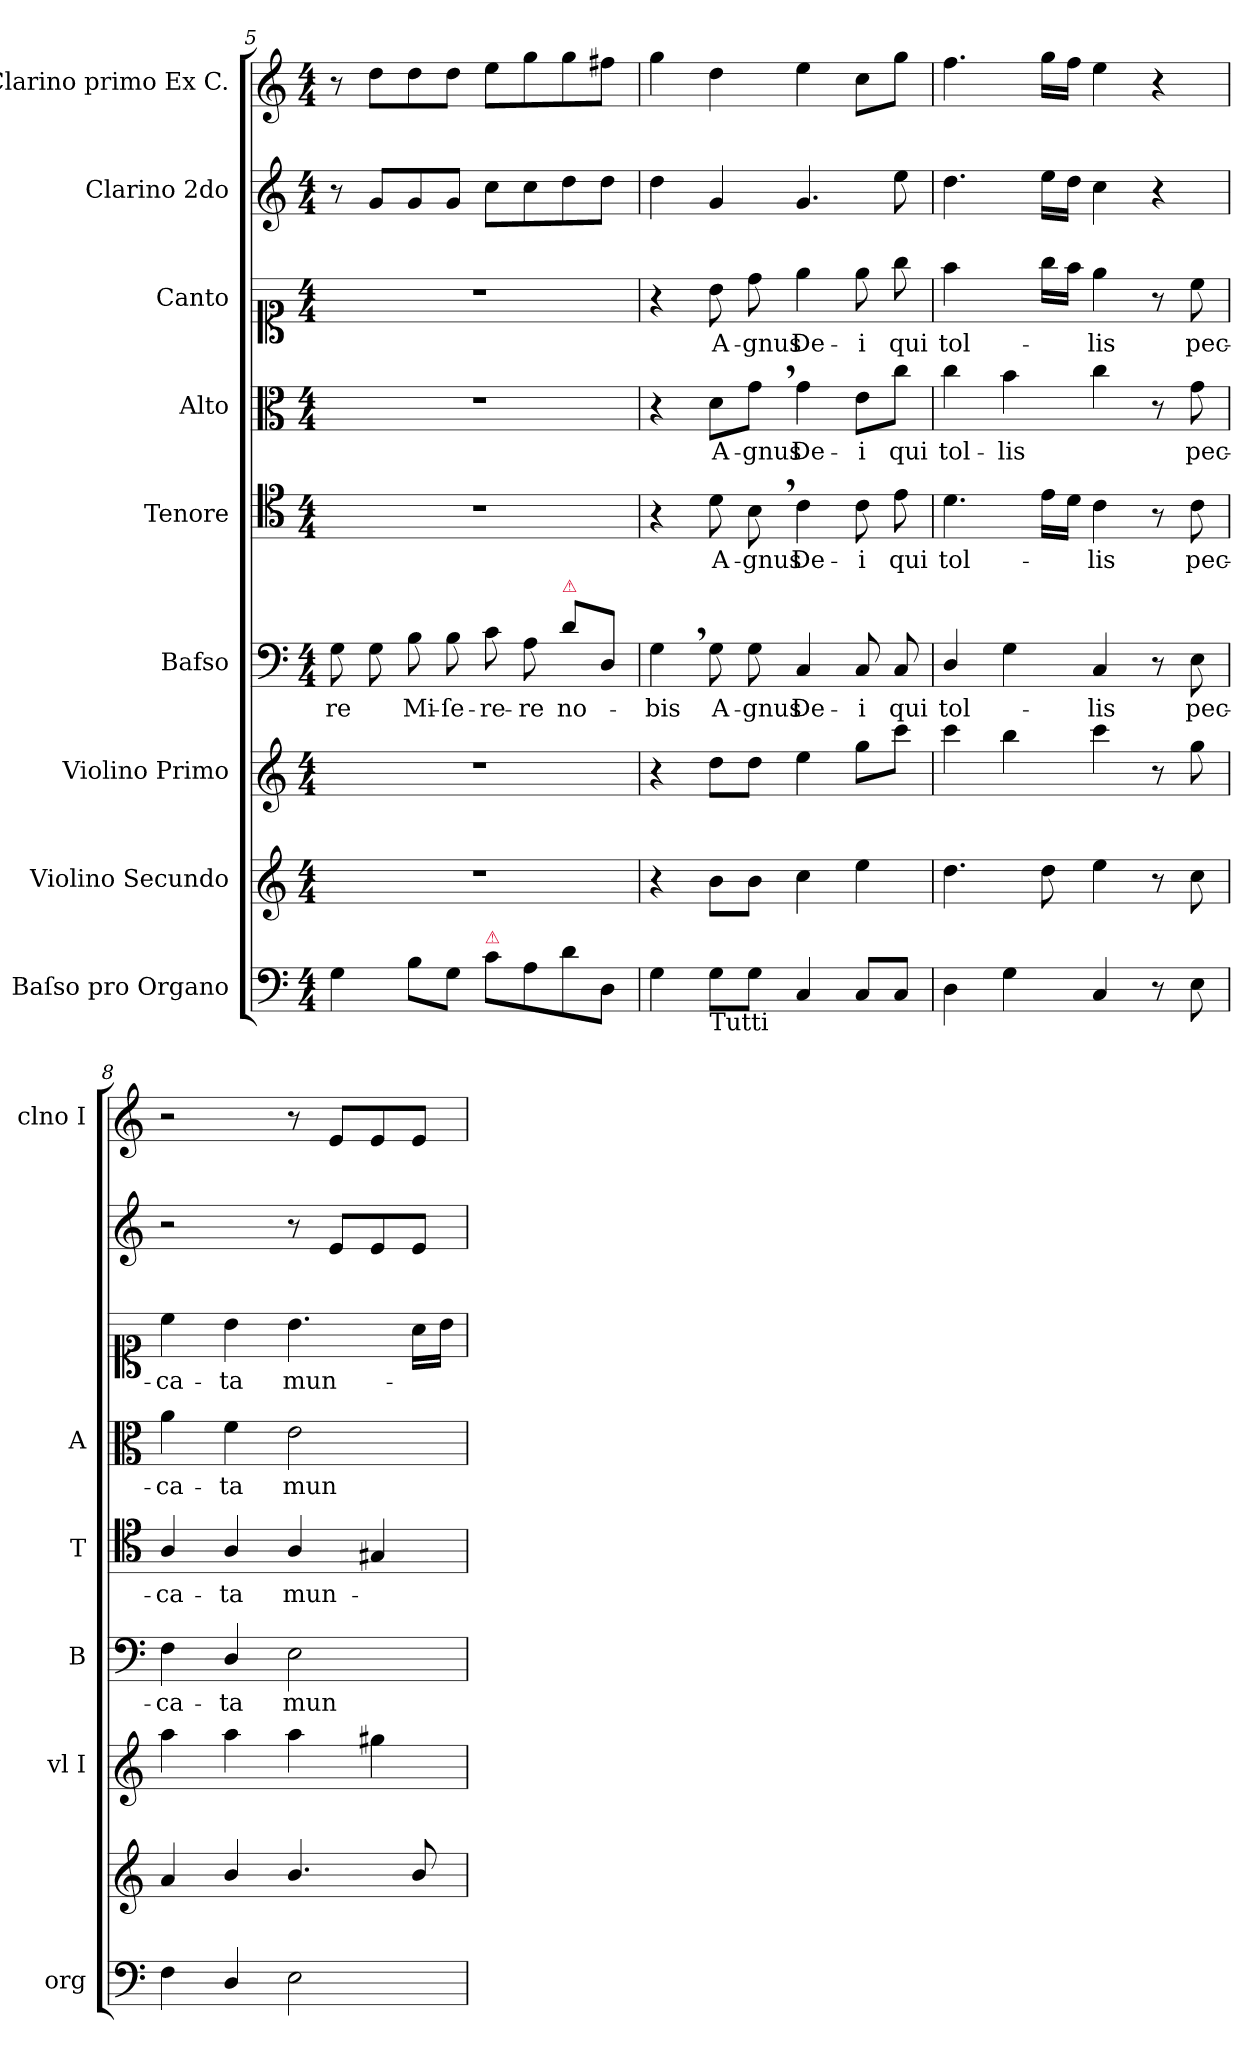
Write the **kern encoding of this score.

**kern	**kern	**kern	**kern	**text	**kern	**text	**kern	**text	**kern	**text	**kern	**kern
*part9	*part8	*part7	*part6	*part6	*part5	*part5	*part4	*part4	*part3	*part3	*part2	*part1
*staff9	*staff8	*staff7	*staff6	*staff6	*staff5	*staff5	*staff4	*staff4	*staff3	*staff3	*staff2	*staff1
*I"Baſso pro Organo	*I"Violino Secundo	*I"Violino Primo	*I"Bafso	*	*I"Tenore	*	*I"Alto	*	*I"Canto	*	*I"Clarino 2do	*I"Clarino primo Ex C.
*I'org	*	*I'vl I	*I'B	*	*I'T	*	*I'A	*	*	*	*	*I'clno I
*clefF4	*clefG2	*clefG2	*clefF4	*	*clefC4	*	*clefC3	*	*clefC1	*	*clefG2	*clefG2
*k[]	*k[]	*k[]	*k[]	*	*k[]	*	*k[]	*	*k[]	*	*k[]	*k[]
*M4/4	*M4/4	*M4/4	*M4/4	*	*M4/4	*	*M4/4	*	*M4/4	*	*M4/4	*M4/4
=5	=5	=5	=5	=5	=5	=5	=5	=5	=5	=5	=5	=5
4G\	1r	1r	8G\	-re	1r	.	1r	.	1r	.	8r	8r
.	.	.	8G\	.	.	.	.	.	.	.	8g/L	8dd\L
8B\L	.	.	8B\	Mi-	.	.	.	.	.	.	8g/	8dd\
8G\J	.	.	8B\	-ſe-	.	.	.	.	.	.	8g/J	8dd\J
!LO:TX:a:color=crimson:t=⚠	!	!	!	!	!	!	!	!	!	!	!	!
8c\L	.	.	8c\	-re-	.	.	.	.	.	.	8cc\L	8ee\L
8A\	.	.	8A\	-re	.	.	.	.	.	.	8cc\	8gg\
!	!	!	!LO:TX:a:color=crimson:t=⚠	!	!	!	!	!	!	!	!	!
8d\	.	.	8d\L	no-	.	.	.	.	.	.	8dd\	8gg\
8D/J	.	.	8D/J	.	.	.	.	.	.	.	8dd\J	8ff#X\J
=6	=6	=6	=6	=6	=6	=6	=6	=6	=6	=6	=6	=6
4G\	4r	4r	4G,<\	-bis	4r	.	4r	.	4r	.	4dd\	4gg\
!LO:TX:b:t=Tutti	!	!	!	!	!	!	!	!	!	!	!	!
8G\L	8b\L	8dd\L	8G\	A-	8d\	A-	8d\L	A-	8b\	A-	4g/	4dd\
8G\J	8b\J	8dd\J	8G\	-gnus	8B,<\	-gnus	8g,<\J	-gnus	8dd\	-gnus	.	.
4C/	4cc\	4ee\	4C/	De-	4c\	De-	4g\	De-	4ee\	De-	4.g/	4ee\
8C/L	4ee\	8gg\L	8C/	-i	8c\	-i	8e\L	-i	8ee\	-i	.	8cc\L
8C/J	.	8ccc\J	8C/	qui	8e\	qui	8cc\J	qui	8gg\	qui	8ee\	8gg\J
=7	=7	=7	=7	=7	=7	=7	=7	=7	=7	=7	=7	=7
!	!	!	!	!	!	!	!	!	!LO:N:vis=4	!	!	!
4D\	4.dd\	4ccc\	4D/	tol-	4.d\	tol-	4cc\	tol-	4.ff\	tol-	4.dd\	4.ff\
4G\	.	4bb\	4G\	.	.	.	4b\	-lis	.	.	.	.
.	8dd\	.	.	.	16e\LL	.	.	.	16gg\LL	.	16ee\LL	16gg\LL
.	.	.	.	.	16d\JJ	.	.	.	16ff\JJ	.	16dd\JJ	16ff\JJ
4C/	4ee\	4ccc\	4C/	-lis	4c\	-lis	4cc\	.	4ee\	-lis	4cc\	4ee\
8r	8r	8r	8r	.	8r	.	8r	.	8r	.	4r	4r
8E\	8cc\	8gg\	8E\	pec-	8c\	pec-	8g\	pec-	8cc\	pec-	.	.
=8	=8	=8	=8	=8	=8	=8	=8	=8	=8	=8	=8	=8
4F\	4a/	4aa\	4F\	-ca-	4A/	-ca-	4a\	-ca-	4cc\	-ca-	2r	2r
4D/	4b/	4aa\	4D/	-ta	4A/	-ta	4f\	-ta	4b\	-ta	.	.
2E\	4.b/	4aa\	2E\	mun-	4A/	mun-	2e\	mun-	4.b\	mun-	8r	8r
.	.	.	.	.	.	.	.	.	.	.	8e/L	8e/L
.	.	4gg#X\	.	.	4G#X/	.	.	.	.	.	8e/	8e/
.	8b/	.	.	.	.	.	.	.	16a\LL	.	8e/J	8e/J
.	.	.	.	.	.	.	.	.	16b\JJ	.	.	.
=	=	=	=	=	=	=	=	=	=	=	=	=
*-	*-	*-	*-	*-	*-	*-	*-	*-	*-	*-	*-	*-
